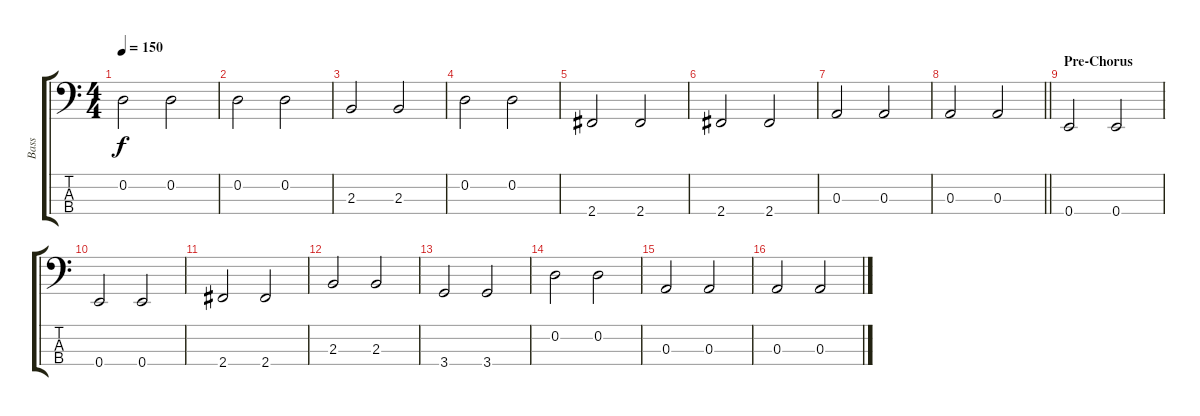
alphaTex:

\track ("Bass" "Bass") {instrument electricbassfinger}
\staff {score tabs}
\tuning (G2 D2 A1 E1) {hide}
\ts (4 4)
\tempo 150
\clef f4
\ks c
0.2.2{dy f} 0.2.2 |
0.2.2 0.2.2 |
2.3.2 2.3.2 |
0.2.2 0.2.2 |
2.4.2 2.4.2 |
2.4.2 2.4.2 |
0.3.2 0.3.2 |
\barLineRight lightlight
0.3.2 0.3.2 |
\section ("" "Pre-Chorus")
0.4.2 0.4.2 |
0.4.2 0.4.2 |
2.4.2 2.4.2 |
2.3.2 2.3.2 |
3.4.2 3.4.2 |
0.2.2 0.2.2 |
0.3.2 0.3.2 |
0.3.2 0.3.2
